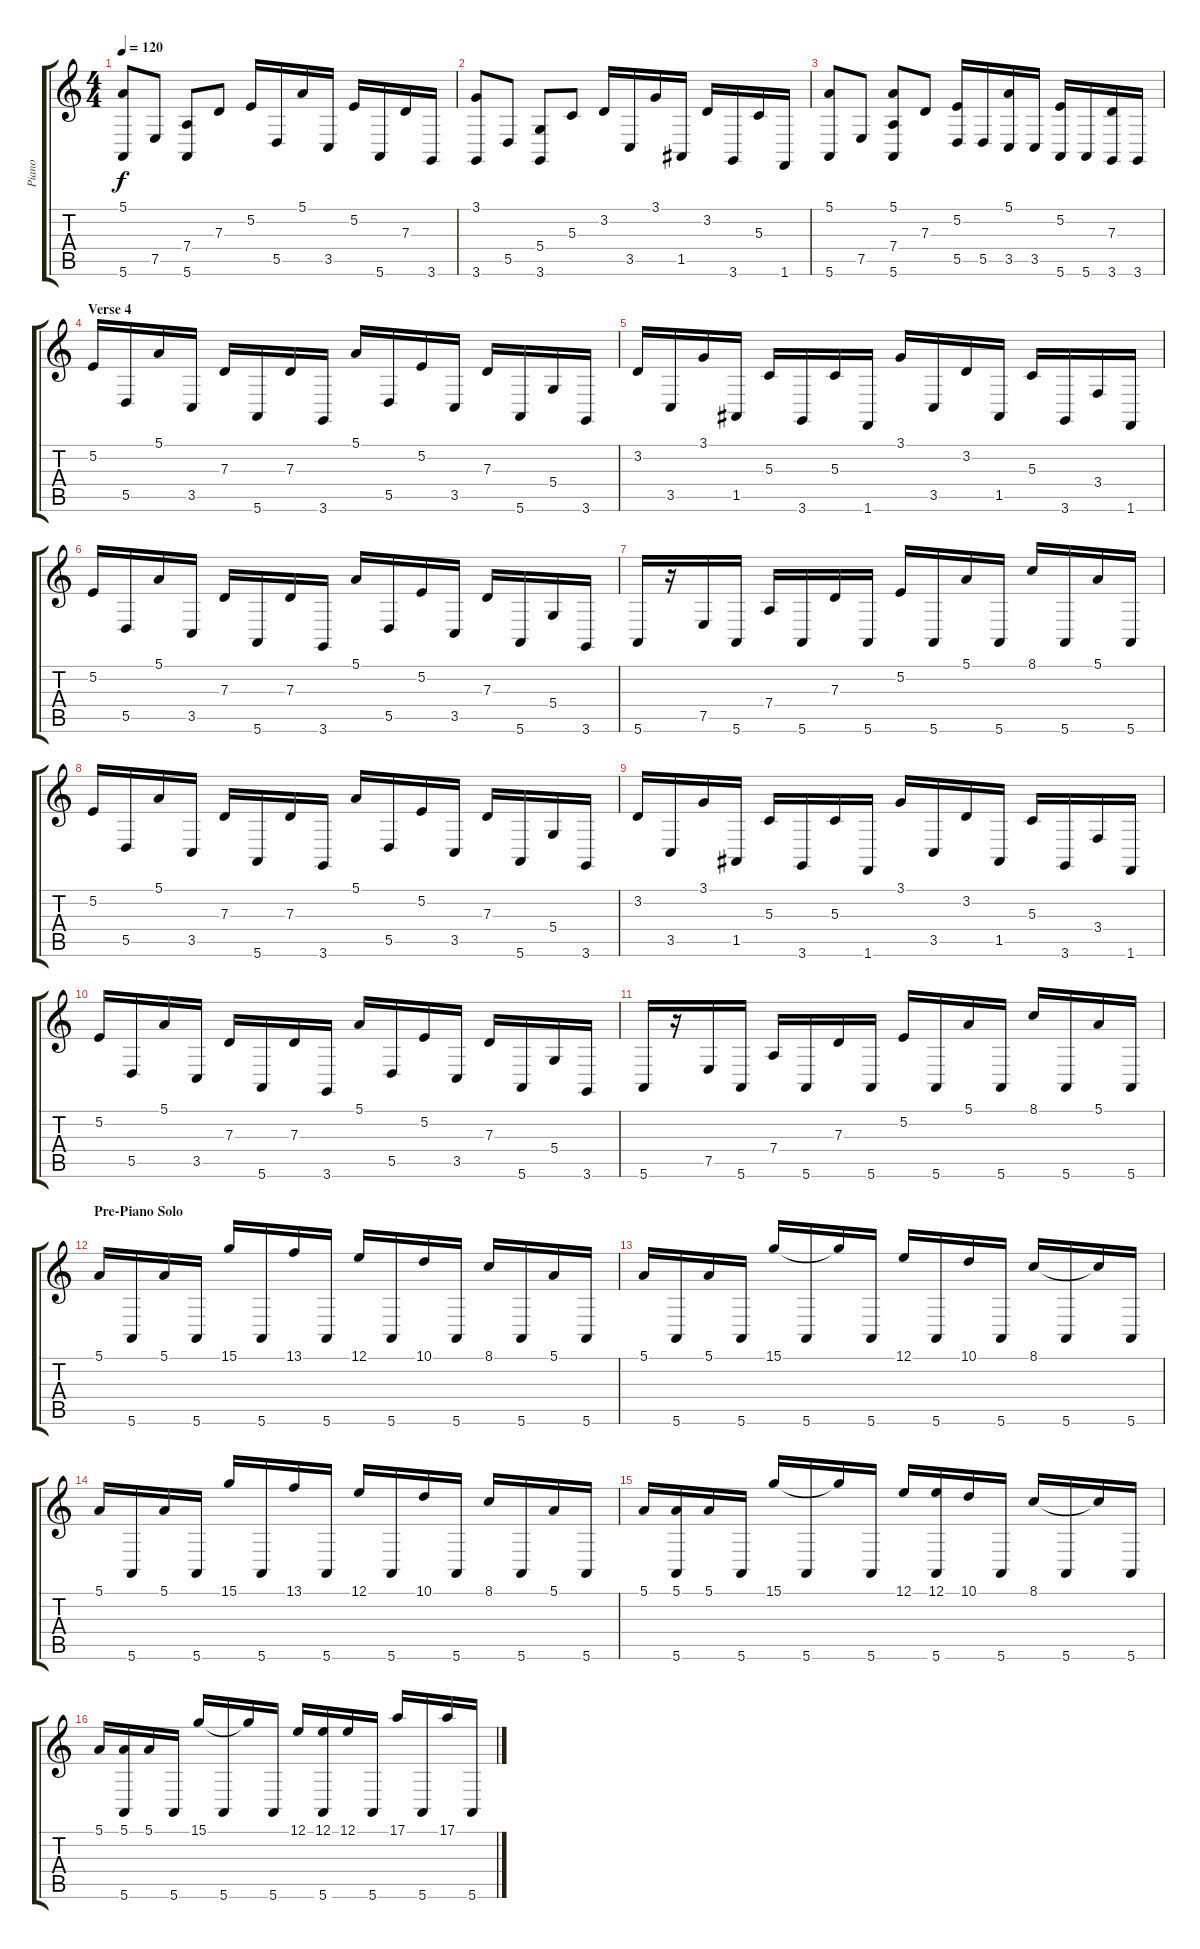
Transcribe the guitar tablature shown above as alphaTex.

\track ("Piano" "Piano") {instrument acousticgrandpiano}
\staff {score tabs}
\tuning (E4 B3 G3 D3 A2 E2) {hide}
\ts (4 4)
\tempo 120
\clef g2
\ks c
(5.1 5.6).8{dy f} 7.5.8 (7.4 5.6).8 7.3.8 5.2.16 5.5.16 5.1.16 3.5.16 5.2.16 5.6.16 7.3.16 3.6.16 |
(3.1 3.6).8 5.5.8 (5.4 3.6).8 5.3.8 3.2.16 3.5.16 3.1.16 1.5.16 3.2.16 3.6.16 5.3.16 1.6.16 |
(5.1 5.6).8 7.5.8 (5.1 7.4 5.6).8 7.3.8 (5.2 5.5).16 5.5.16 (5.1 3.5).16 3.5.16 (5.2 5.6).16 5.6.16 (7.3 3.6).16 3.6.16 |
\section ("" "Verse 4")
5.2.16 5.5.16 5.1.16 3.5.16 7.3.16 5.6.16 7.3.16 3.6.16 5.1.16 5.5.16 5.2.16 3.5.16 7.3.16 5.6.16 5.4.16 3.6.16 |
3.2.16 3.5.16 3.1.16 1.5.16 5.3.16 3.6.16 5.3.16 1.6.16 3.1.16 3.5.16 3.2.16 1.5.16 5.3.16 3.6.16 3.4.16 1.6.16 |
5.2.16 5.5.16 5.1.16 3.5.16 7.3.16 5.6.16 7.3.16 3.6.16 5.1.16 5.5.16 5.2.16 3.5.16 7.3.16 5.6.16 5.4.16 3.6.16 |
5.6.16 r.16 7.5.16 5.6.16 7.4.16 5.6.16 7.3.16 5.6.16 5.2.16 5.6.16 5.1.16 5.6.16 8.1.16 5.6.16 5.1.16 5.6.16 |
5.2.16 5.5.16 5.1.16 3.5.16 7.3.16 5.6.16 7.3.16 3.6.16 5.1.16 5.5.16 5.2.16 3.5.16 7.3.16 5.6.16 5.4.16 3.6.16 |
3.2.16 3.5.16 3.1.16 1.5.16 5.3.16 3.6.16 5.3.16 1.6.16 3.1.16 3.5.16 3.2.16 1.5.16 5.3.16 3.6.16 3.4.16 1.6.16 |
5.2.16 5.5.16 5.1.16 3.5.16 7.3.16 5.6.16 7.3.16 3.6.16 5.1.16 5.5.16 5.2.16 3.5.16 7.3.16 5.6.16 5.4.16 3.6.16 |
5.6.16 r.16 7.5.16 5.6.16 7.4.16 5.6.16 7.3.16 5.6.16 5.2.16 5.6.16 5.1.16 5.6.16 8.1.16 5.6.16 5.1.16 5.6.16 |
\section ("" "Pre-Piano Solo")
5.1.16 5.6.16 5.1.16 5.6.16 15.1.16 5.6.16 13.1.16 5.6.16 12.1.16 5.6.16 10.1.16 5.6.16 8.1.16 5.6.16 5.1.16 5.6.16 |
5.1.16 5.6.16 5.1.16 5.6.16 15.1.16 5.6.16 15.1{t}.16 5.6.16 12.1.16 5.6.16 10.1.16 5.6.16 8.1.16 5.6.16 8.1{t}.16 5.6.16 |
5.1.16 5.6.16 5.1.16 5.6.16 15.1.16 5.6.16 13.1.16 5.6.16 12.1.16 5.6.16 10.1.16 5.6.16 8.1.16 5.6.16 5.1.16 5.6.16 |
5.1.16 (5.1 5.6).16 5.1.16 5.6.16 15.1.16 5.6.16 15.1{t}.16 5.6.16 12.1.16 (12.1 5.6).16 10.1.16 5.6.16 8.1.16 5.6.16 8.1{t}.16 5.6.16 |
5.1.16 (5.1 5.6).16 5.1.16 5.6.16 15.1.16 5.6.16 15.1{t}.16 5.6.16 12.1.16 (12.1 5.6).16 12.1.16 5.6.16 17.1.16 5.6.16 17.1.16 5.6.16
